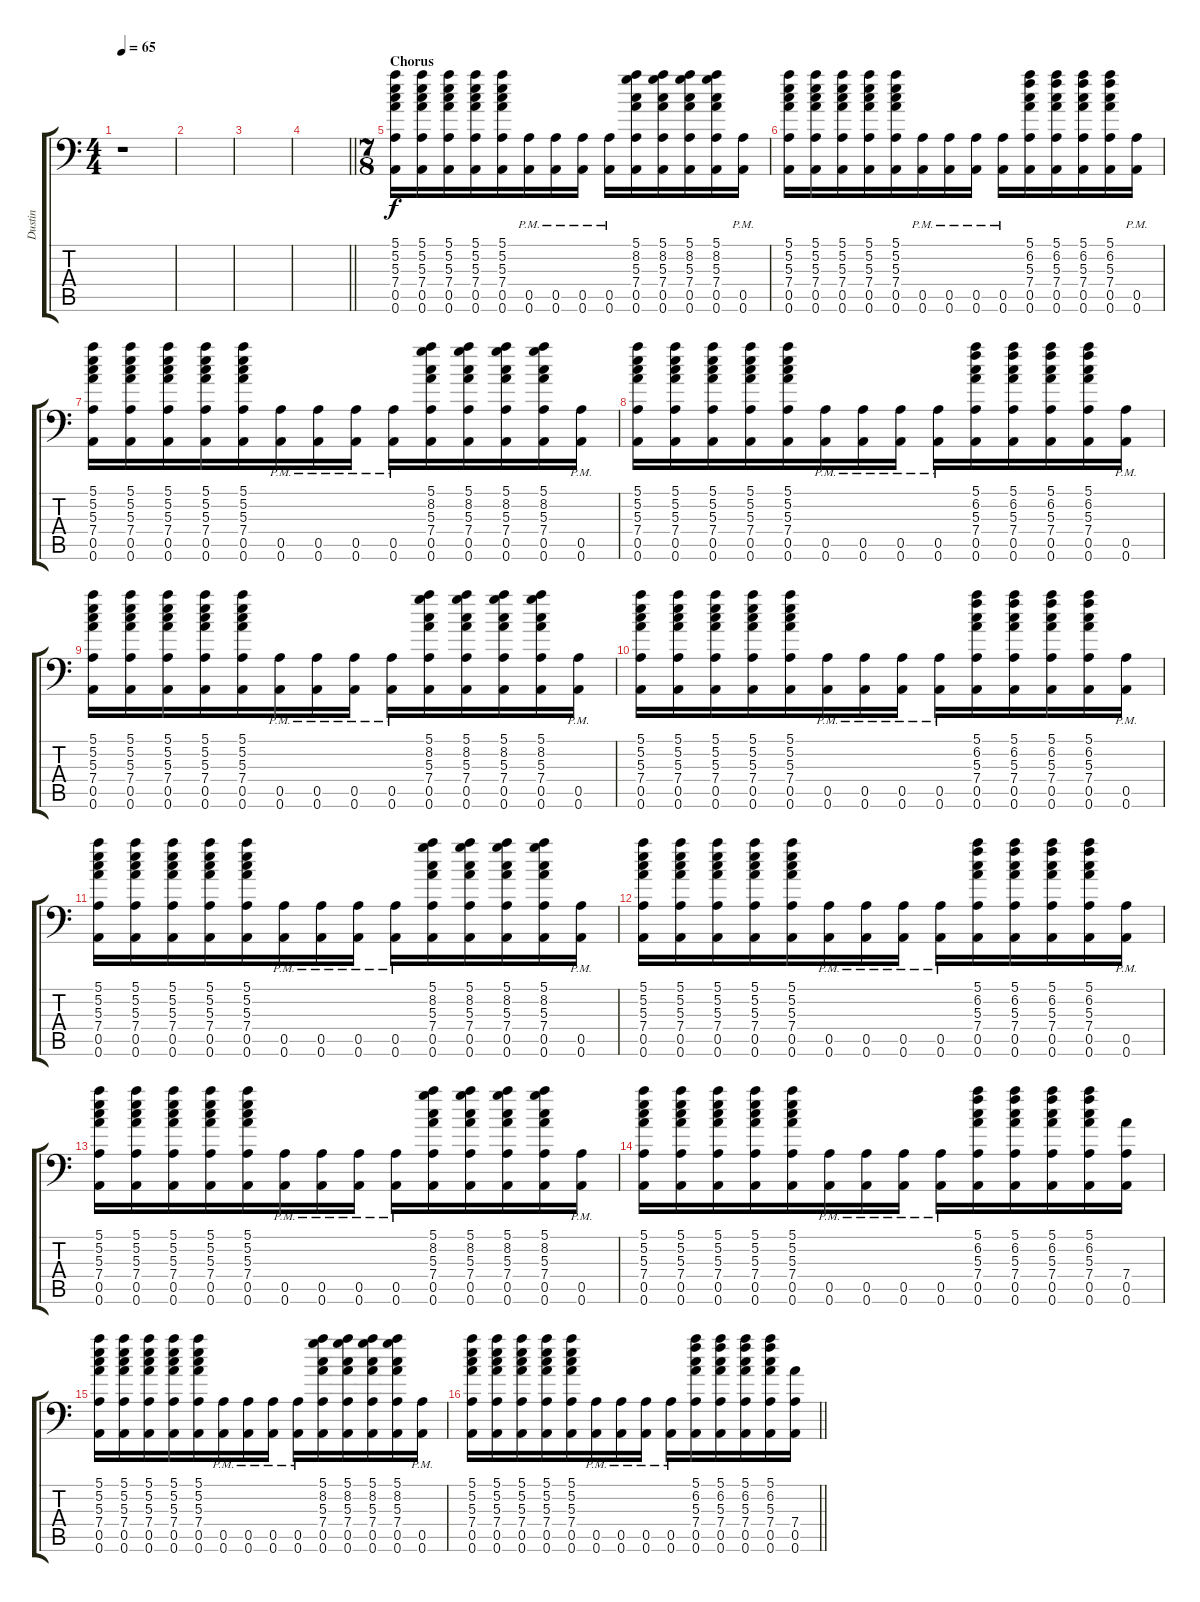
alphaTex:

\track ("Dustin" "Dustin") {instrument distortionguitar}
\staff {score tabs}
\tuning (E4 B3 G3 D3 A2 A1) {hide}
\ts (4 4)
\tempo 65
\clef f4
\ks c
r.1{dy f} |
|
|
\barLineRight lightlight
|
\ts (7 8)
\section ("" "Chorus")
(5.1 5.2 5.3 7.4 0.5 0.6).16 (5.1 5.2 5.3 7.4 0.5 0.6).16 (5.1 5.2 5.3 7.4 0.5 0.6).16 (5.1 5.2 5.3 7.4 0.5 0.6).16 (5.1 5.2 5.3 7.4 0.5 0.6).16 (0.5{pm} 0.6).16 (0.5{pm} 0.6).16 (0.5{pm} 0.6).16 (0.5{pm} 0.6).16 (5.1 8.2 5.3 7.4 0.5 0.6).16 (5.1 8.2 5.3 7.4 0.5 0.6).16 (5.1 8.2 5.3 7.4 0.5 0.6).16 (5.1 8.2 5.3 7.4 0.5 0.6).16 (0.5{pm} 0.6).16 |
(5.1 5.2 5.3 7.4 0.5 0.6).16 (5.1 5.2 5.3 7.4 0.5 0.6).16 (5.1 5.2 5.3 7.4 0.5 0.6).16 (5.1 5.2 5.3 7.4 0.5 0.6).16 (5.1 5.2 5.3 7.4 0.5 0.6).16 (0.5{pm} 0.6).16 (0.5{pm} 0.6).16 (0.5{pm} 0.6).16 (0.5{pm} 0.6).16 (5.1 6.2 5.3 7.4 0.5 0.6).16 (5.1 6.2 5.3 7.4 0.5 0.6).16 (5.1 6.2 5.3 7.4 0.5 0.6).16 (5.1 6.2 5.3 7.4 0.5 0.6).16 (0.5{pm} 0.6).16 |
(5.1 5.2 5.3 7.4 0.5 0.6).16 (5.1 5.2 5.3 7.4 0.5 0.6).16 (5.1 5.2 5.3 7.4 0.5 0.6).16 (5.1 5.2 5.3 7.4 0.5 0.6).16 (5.1 5.2 5.3 7.4 0.5 0.6).16 (0.5{pm} 0.6).16 (0.5{pm} 0.6).16 (0.5{pm} 0.6).16 (0.5{pm} 0.6).16 (5.1 8.2 5.3 7.4 0.5 0.6).16 (5.1 8.2 5.3 7.4 0.5 0.6).16 (5.1 8.2 5.3 7.4 0.5 0.6).16 (5.1 8.2 5.3 7.4 0.5 0.6).16 (0.5{pm} 0.6).16 |
(5.1 5.2 5.3 7.4 0.5 0.6).16 (5.1 5.2 5.3 7.4 0.5 0.6).16 (5.1 5.2 5.3 7.4 0.5 0.6).16 (5.1 5.2 5.3 7.4 0.5 0.6).16 (5.1 5.2 5.3 7.4 0.5 0.6).16 (0.5{pm} 0.6).16 (0.5{pm} 0.6).16 (0.5{pm} 0.6).16 (0.5{pm} 0.6).16 (5.1 6.2 5.3 7.4 0.5 0.6).16 (5.1 6.2 5.3 7.4 0.5 0.6).16 (5.1 6.2 5.3 7.4 0.5 0.6).16 (5.1 6.2 5.3 7.4 0.5 0.6).16 (0.5{pm} 0.6).16 |
(5.1 5.2 5.3 7.4 0.5 0.6).16 (5.1 5.2 5.3 7.4 0.5 0.6).16 (5.1 5.2 5.3 7.4 0.5 0.6).16 (5.1 5.2 5.3 7.4 0.5 0.6).16 (5.1 5.2 5.3 7.4 0.5 0.6).16 (0.5{pm} 0.6).16 (0.5{pm} 0.6).16 (0.5{pm} 0.6).16 (0.5{pm} 0.6).16 (5.1 8.2 5.3 7.4 0.5 0.6).16 (5.1 8.2 5.3 7.4 0.5 0.6).16 (5.1 8.2 5.3 7.4 0.5 0.6).16 (5.1 8.2 5.3 7.4 0.5 0.6).16 (0.5{pm} 0.6).16 |
(5.1 5.2 5.3 7.4 0.5 0.6).16 (5.1 5.2 5.3 7.4 0.5 0.6).16 (5.1 5.2 5.3 7.4 0.5 0.6).16 (5.1 5.2 5.3 7.4 0.5 0.6).16 (5.1 5.2 5.3 7.4 0.5 0.6).16 (0.5{pm} 0.6).16 (0.5{pm} 0.6).16 (0.5{pm} 0.6).16 (0.5{pm} 0.6).16 (5.1 6.2 5.3 7.4 0.5 0.6).16 (5.1 6.2 5.3 7.4 0.5 0.6).16 (5.1 6.2 5.3 7.4 0.5 0.6).16 (5.1 6.2 5.3 7.4 0.5 0.6).16 (0.5{pm} 0.6).16 |
(5.1 5.2 5.3 7.4 0.5 0.6).16 (5.1 5.2 5.3 7.4 0.5 0.6).16 (5.1 5.2 5.3 7.4 0.5 0.6).16 (5.1 5.2 5.3 7.4 0.5 0.6).16 (5.1 5.2 5.3 7.4 0.5 0.6).16 (0.5{pm} 0.6).16 (0.5{pm} 0.6).16 (0.5{pm} 0.6).16 (0.5{pm} 0.6).16 (5.1 8.2 5.3 7.4 0.5 0.6).16 (5.1 8.2 5.3 7.4 0.5 0.6).16 (5.1 8.2 5.3 7.4 0.5 0.6).16 (5.1 8.2 5.3 7.4 0.5 0.6).16 (0.5{pm} 0.6).16 |
(5.1 5.2 5.3 7.4 0.5 0.6).16 (5.1 5.2 5.3 7.4 0.5 0.6).16 (5.1 5.2 5.3 7.4 0.5 0.6).16 (5.1 5.2 5.3 7.4 0.5 0.6).16 (5.1 5.2 5.3 7.4 0.5 0.6).16 (0.5{pm} 0.6).16 (0.5{pm} 0.6).16 (0.5{pm} 0.6).16 (0.5{pm} 0.6).16 (5.1 6.2 5.3 7.4 0.5 0.6).16 (5.1 6.2 5.3 7.4 0.5 0.6).16 (5.1 6.2 5.3 7.4 0.5 0.6).16 (5.1 6.2 5.3 7.4 0.5 0.6).16 (0.5{pm} 0.6).16 |
(5.1 5.2 5.3 7.4 0.5 0.6).16 (5.1 5.2 5.3 7.4 0.5 0.6).16 (5.1 5.2 5.3 7.4 0.5 0.6).16 (5.1 5.2 5.3 7.4 0.5 0.6).16 (5.1 5.2 5.3 7.4 0.5 0.6).16 (0.5{pm} 0.6).16 (0.5{pm} 0.6).16 (0.5{pm} 0.6).16 (0.5{pm} 0.6).16 (5.1 8.2 5.3 7.4 0.5 0.6).16 (5.1 8.2 5.3 7.4 0.5 0.6).16 (5.1 8.2 5.3 7.4 0.5 0.6).16 (5.1 8.2 5.3 7.4 0.5 0.6).16 (0.5{pm} 0.6).16 |
(5.1 5.2 5.3 7.4 0.5 0.6).16 (5.1 5.2 5.3 7.4 0.5 0.6).16 (5.1 5.2 5.3 7.4 0.5 0.6).16 (5.1 5.2 5.3 7.4 0.5 0.6).16 (5.1 5.2 5.3 7.4 0.5 0.6).16 (0.5{pm} 0.6).16 (0.5{pm} 0.6).16 (0.5{pm} 0.6).16 (0.5{pm} 0.6).16 (5.1 6.2 5.3 7.4 0.5 0.6).16 (5.1 6.2 5.3 7.4 0.5 0.6).16 (5.1 6.2 5.3 7.4 0.5 0.6).16 (5.1 6.2 5.3 7.4 0.5 0.6).16 (7.4 0.5 0.6).16 |
(5.1 5.2 5.3 7.4 0.5 0.6).16 (5.1 5.2 5.3 7.4 0.5 0.6).16 (5.1 5.2 5.3 7.4 0.5 0.6).16 (5.1 5.2 5.3 7.4 0.5 0.6).16 (5.1 5.2 5.3 7.4 0.5 0.6).16 (0.5{pm} 0.6).16 (0.5{pm} 0.6).16 (0.5{pm} 0.6).16 (0.5{pm} 0.6).16 (5.1 8.2 5.3 7.4 0.5 0.6).16 (5.1 8.2 5.3 7.4 0.5 0.6).16 (5.1 8.2 5.3 7.4 0.5 0.6).16 (5.1 8.2 5.3 7.4 0.5 0.6).16 (0.5{pm} 0.6).16 |
\barLineRight lightlight
(5.1 5.2 5.3 7.4 0.5 0.6).16 (5.1 5.2 5.3 7.4 0.5 0.6).16 (5.1 5.2 5.3 7.4 0.5 0.6).16 (5.1 5.2 5.3 7.4 0.5 0.6).16 (5.1 5.2 5.3 7.4 0.5 0.6).16 (0.5{pm} 0.6).16 (0.5{pm} 0.6).16 (0.5{pm} 0.6).16 (0.5{pm} 0.6).16 (5.1 6.2 5.3 7.4 0.5 0.6).16 (5.1 6.2 5.3 7.4 0.5 0.6).16 (5.1 6.2 5.3 7.4 0.5 0.6).16 (5.1 6.2 5.3 7.4 0.5 0.6).16 (7.4 0.5 0.6).16
